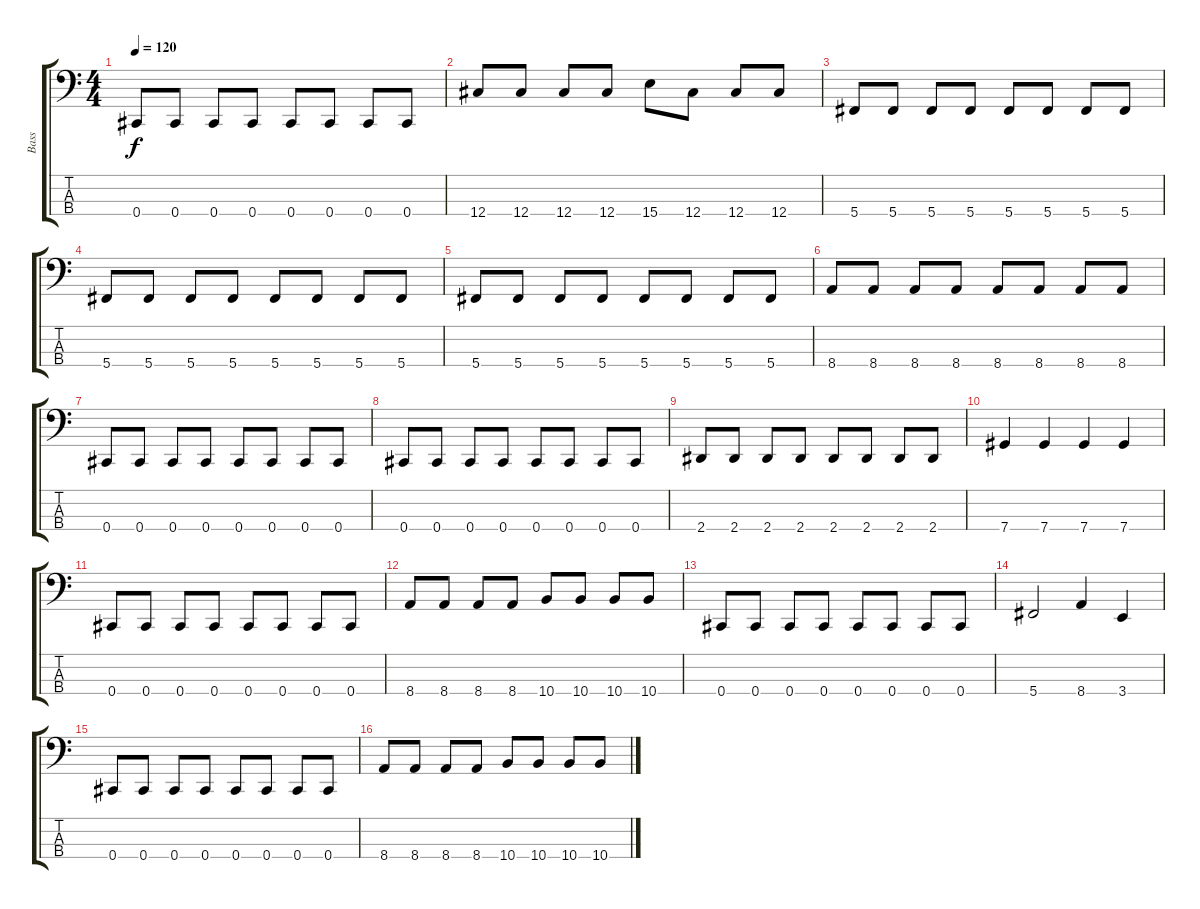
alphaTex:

\track ("Bass" "Bass") {instrument electricbassfinger}
\staff {score tabs}
\tuning (Gb2 Db2 Ab1 Db1) {hide}
\ts (4 4)
\tempo 120
\clef f4
\ks c
0.4.8{dy f} 0.4.8 0.4.8 0.4.8 0.4.8 0.4.8 0.4.8 0.4.8 |
12.4.8 12.4.8 12.4.8 12.4.8 15.4.8 12.4.8 12.4.8 12.4.8 |
5.4.8 5.4.8 5.4.8 5.4.8 5.4.8 5.4.8 5.4.8 5.4.8 |
5.4.8 5.4.8 5.4.8 5.4.8 5.4.8 5.4.8 5.4.8 5.4.8 |
5.4.8 5.4.8 5.4.8 5.4.8 5.4.8 5.4.8 5.4.8 5.4.8 |
8.4.8 8.4.8 8.4.8 8.4.8 8.4.8 8.4.8 8.4.8 8.4.8 |
0.4.8 0.4.8 0.4.8 0.4.8 0.4.8 0.4.8 0.4.8 0.4.8 |
0.4.8 0.4.8 0.4.8 0.4.8 0.4.8 0.4.8 0.4.8 0.4.8 |
2.4.8 2.4.8 2.4.8 2.4.8 2.4.8 2.4.8 2.4.8 2.4.8 |
7.4.4 7.4.4 7.4.4 7.4.4 |
0.4.8 0.4.8 0.4.8 0.4.8 0.4.8 0.4.8 0.4.8 0.4.8 |
8.4.8 8.4.8 8.4.8 8.4.8 10.4.8 10.4.8 10.4.8 10.4.8 |
0.4.8 0.4.8 0.4.8 0.4.8 0.4.8 0.4.8 0.4.8 0.4.8 |
5.4.2 8.4.4 3.4.4 |
0.4.8 0.4.8 0.4.8 0.4.8 0.4.8 0.4.8 0.4.8 0.4.8 |
8.4.8 8.4.8 8.4.8 8.4.8 10.4.8 10.4.8 10.4.8 10.4.8
